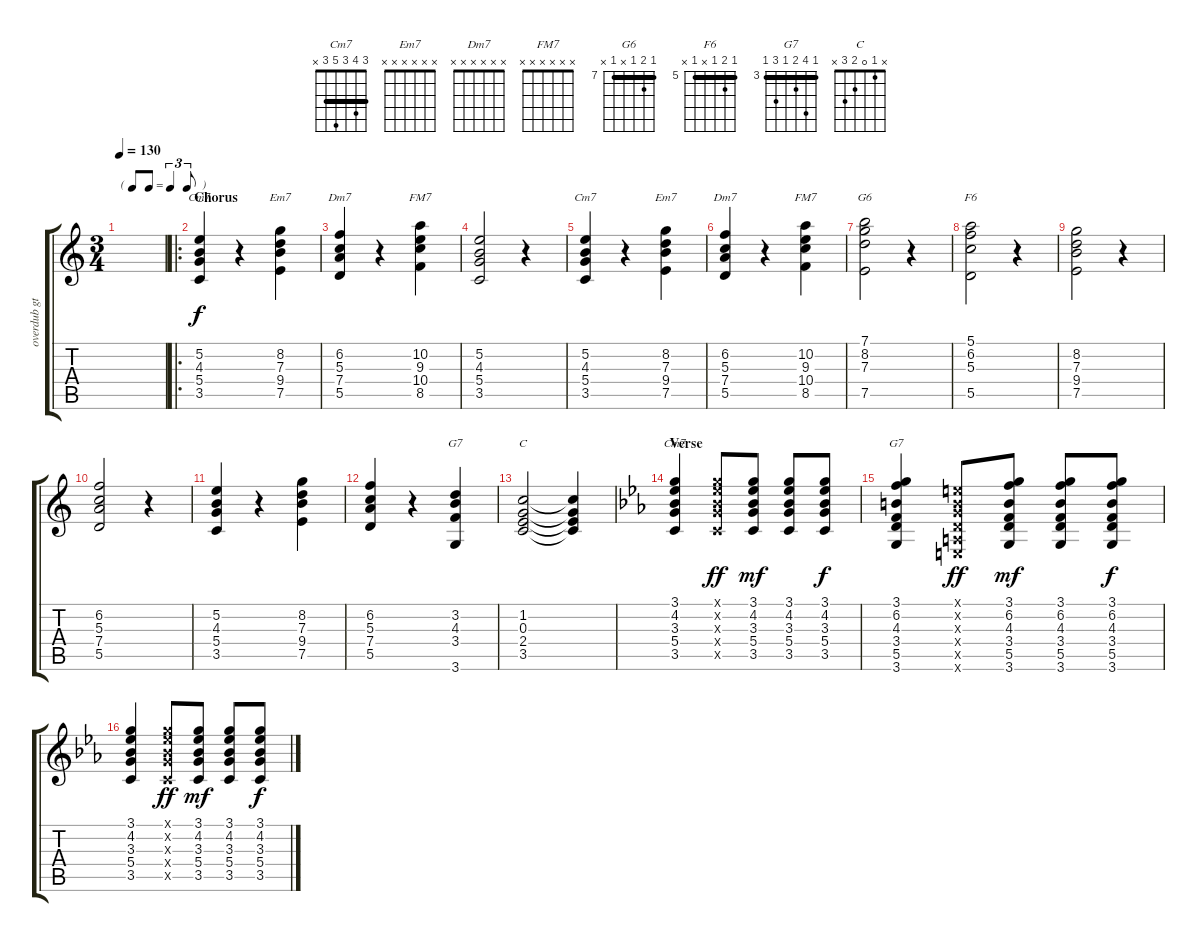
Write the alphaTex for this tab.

\track ("overdub gtr I" "overdub gt") {instrument electricguitarjazz}
\staff {score tabs}
\tuning (E4 B3 G3 D3 A2 E2) {hide}
\chord ("CM7" x 5 4 5 3 x)
\chord ("Em7" x 8 7 9 7 x) {firstfret 7 barre 7}
\chord ("Dm7" x 6 5 7 5 x) {firstfret 5 barre 5}
\chord ("FM7" x 10 9 10 8 x) {firstfret 8}
\chord ("CM7" x x x x x x)
\chord ("Em7" x x x x x x)
\chord ("Dm7" x x x x x x)
\chord ("FM7" x x x x x x)
\chord ("G6" 7 8 7 x 7 x) {firstfret 7 barre 7}
\chord ("F6" 5 6 5 x 5 x) {firstfret 5 barre 5}
\chord ("G7" x 3 4 3 x 3) {barre 3}
\chord ("C" x 1 0 2 3 x)
\chord ("Cm7" 3 4 3 5 3 x) {barre 3}
\chord ("G7" 3 6 4 3 5 3) {firstfret 3 barre 3}
\ts (3 4)
\tf triplet8th
\tempo 130
\clef g2
\ks c
|
\ro
\section ("" "Chorus")
(5.2 4.3 5.4 3.5).4{ch "CM7"} r.4 (8.2 7.3 9.4 7.5).4{ch "Em7"} |
(6.2 5.3 7.4 5.5).4{ch "Dm7"} r.4 (10.2 9.3 10.4 8.5).4{ch "FM7"} |
(5.2 4.3 5.4 3.5).2 r.4 |
(5.2 4.3 5.4 3.5).4{ch "CM7"} r.4 (8.2 7.3 9.4 7.5).4{ch "Em7"} |
(6.2 5.3 7.4 5.5).4{ch "Dm7"} r.4 (10.2 9.3 10.4 8.5).4{ch "FM7"} |
(7.1 8.2 7.3 7.5).2{ch "G6"} r.4 |
(5.1 6.2 5.3 5.5).2{ch "F6"} r.4 |
(8.2 7.3 9.4 7.5).2 r.4 |
(6.2 5.3 7.4 5.5).2 r.4 |
(5.2 4.3 5.4 3.5).4 r.4 (8.2 7.3 9.4 7.5).4 |
(6.2 5.3 7.4 5.5).4 r.4 (3.2 4.3 3.4 3.6).4{ch "G7"} |
(1.2 0.3 2.4 3.5).2{ch "C"} (1.2{t} 0.3{t} 2.4{t} 3.5{t}).4 |
\section ("" "Verse")
\ks cminor
(3.1 4.2 3.3 5.4 3.5).4{ch "Cm7"} (3.1{x} 4.2{x} 3.3{x} 5.4{x} 3.5{x}).8{dy ff} (3.1 4.2 3.3 5.4 3.5).8{dy mf} (3.1 4.2 3.3 5.4 3.5).8 (3.1 4.2 3.3 5.4 3.5).8{dy f} |
(3.1 6.2 4.3 3.4 5.5 3.6).4{ch "G7"} (0.1{x} 0.2{x} 0.3{x} 0.4{x} 0.5{x} 0.6{x}).8{dy ff} (3.1 6.2 4.3 3.4 5.5 3.6).8{dy mf} (3.1 6.2 4.3 3.4 5.5 3.6).8 (3.1 6.2 4.3 3.4 5.5 3.6).8{dy f} |
(3.1 4.2 3.3 5.4 3.5).4 (3.1{x} 4.2{x} 3.3{x} 5.4{x} 3.5{x}).8{dy ff} (3.1 4.2 3.3 5.4 3.5).8{dy mf} (3.1 4.2 3.3 5.4 3.5).8 (3.1 4.2 3.3 5.4 3.5).8{dy f}
